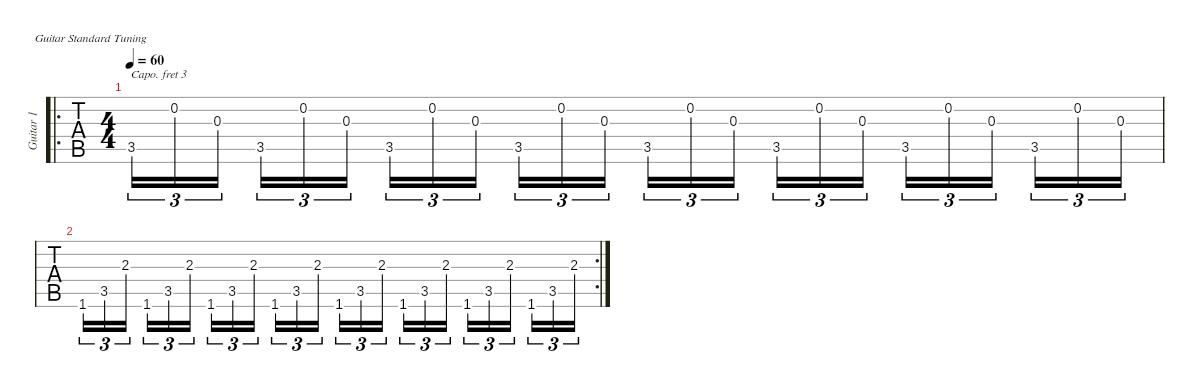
\defaultSystemsLayout 4
\hideDynamics
\bracketExtendMode nobrackets
\otherSystemsTrackNameOrientation horizontal
\track ("Guitar 1" "Guitar 1") {instrument electricguitarclean}
\staff {tabs}
\capo 3
\tuning (E4 B3 G3 D3 A2 E2)
\ro
\ts (4 4)
\tempo 60
\clef g2
\ks c
3.5.16{tu (3 2) dy mf} 0.2.16{tu (3 2)} 0.3.16{tu (3 2)} 3.5.16{tu (3 2)} 0.2.16{tu (3 2)} 0.3.16{tu (3 2)} 3.5.16{tu (3 2)} 0.2.16{tu (3 2)} 0.3.16{tu (3 2)} 3.5.16{tu (3 2)} 0.2.16{tu (3 2)} 0.3.16{tu (3 2)} 3.5.16{tu (3 2)} 0.2.16{tu (3 2)} 0.3.16{tu (3 2)} 3.5.16{tu (3 2)} 0.2.16{tu (3 2)} 0.3.16{tu (3 2)} 3.5.16{tu (3 2)} 0.2.16{tu (3 2)} 0.3.16{tu (3 2)} 3.5.16{tu (3 2)} 0.2.16{tu (3 2)} 0.3.16{tu (3 2)} |
\rc 2
1.6.16{tu (3 2)} 3.5.16{tu (3 2)} 2.3.16{tu (3 2)} 1.6.16{tu (3 2)} 3.5.16{tu (3 2)} 2.3.16{tu (3 2)} 1.6.16{tu (3 2)} 3.5.16{tu (3 2)} 2.3.16{tu (3 2)} 1.6.16{tu (3 2)} 3.5.16{tu (3 2)} 2.3.16{tu (3 2)} 1.6.16{tu (3 2)} 3.5.16{tu (3 2)} 2.3.16{tu (3 2)} 1.6.16{tu (3 2)} 3.5.16{tu (3 2)} 2.3.16{tu (3 2)} 1.6.16{tu (3 2)} 3.5.16{tu (3 2)} 2.3.16{tu (3 2)} 1.6.16{tu (3 2)} 3.5.16{tu (3 2)} 2.3.16{tu (3 2)}
